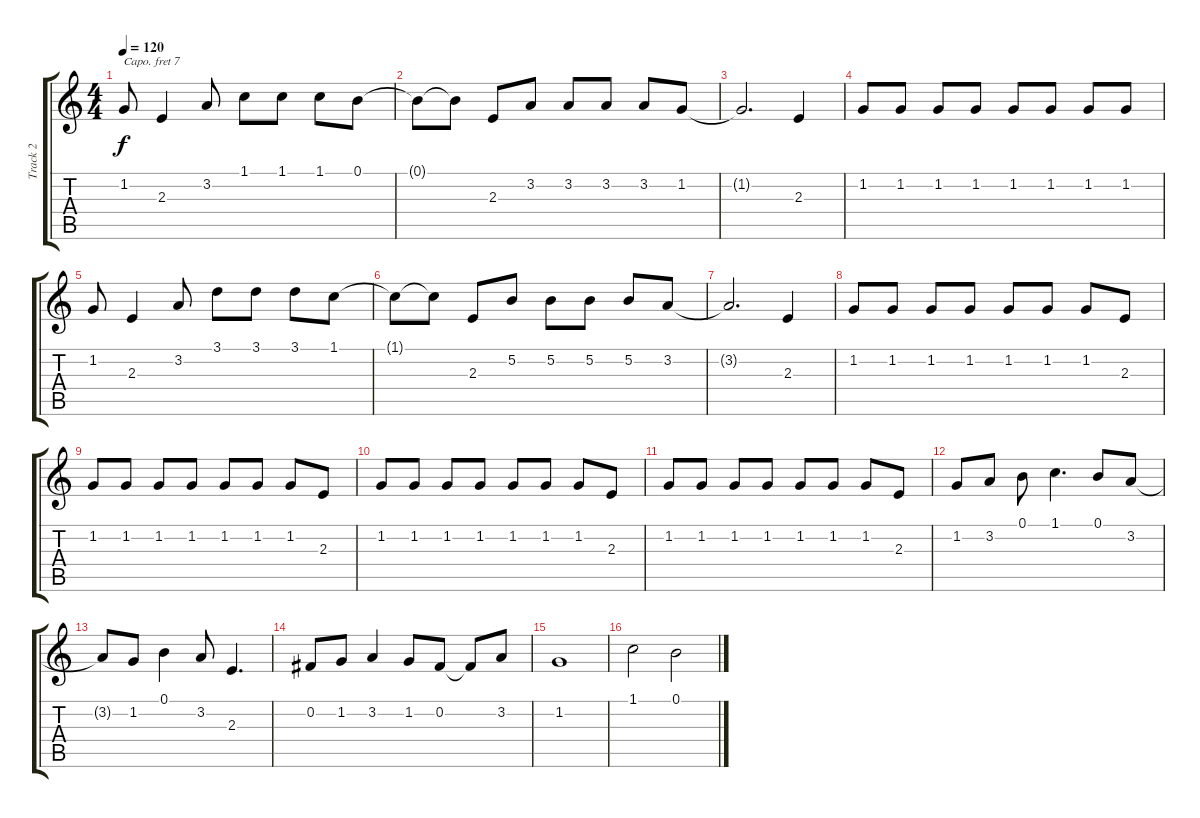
\track ("Track 2" "Track 2") {instrument altosax}
\staff {score tabs}
\capo 7
\tuning (E4 B3 G3 D3 A2 E2) {hide}
\ts (4 4)
\tempo 120
\clef g2
\ks c
1.2.8{dy f} 2.3.4 3.2.8 1.1.8 1.1.8 1.1.8 0.1.8 |
0.1{t}.8 0.1{t}.8 2.3.8 3.2.8 3.2.8 3.2.8 3.2.8 1.2.8 |
1.2{t}.2{d} 2.3.4 |
1.2.8 1.2.8 1.2.8 1.2.8 1.2.8 1.2.8 1.2.8 1.2.8 |
1.2.8 2.3.4 3.2.8 3.1.8 3.1.8 3.1.8 1.1.8 |
1.1{t}.8 1.1{t}.8 2.3.8 5.2.8 5.2.8 5.2.8 5.2.8 3.2.8 |
3.2{t}.2{d} 2.3.4 |
1.2.8 1.2.8 1.2.8 1.2.8 1.2.8 1.2.8 1.2.8 2.3.8 |
1.2.8 1.2.8 1.2.8 1.2.8 1.2.8 1.2.8 1.2.8 2.3.8 |
1.2.8 1.2.8 1.2.8 1.2.8 1.2.8 1.2.8 1.2.8 2.3.8 |
1.2.8 1.2.8 1.2.8 1.2.8 1.2.8 1.2.8 1.2.8 2.3.8 |
1.2.8 3.2.8 0.1.8 1.1.4{d} 0.1.8 3.2.8 |
3.2{t}.8 1.2.8 0.1.4 3.2.8 2.3.4{d} |
0.2.8 1.2.8 3.2.4 1.2.8 0.2.8 0.2{t}.8 3.2.8 |
1.2.1 |
1.1.2 0.1.2
